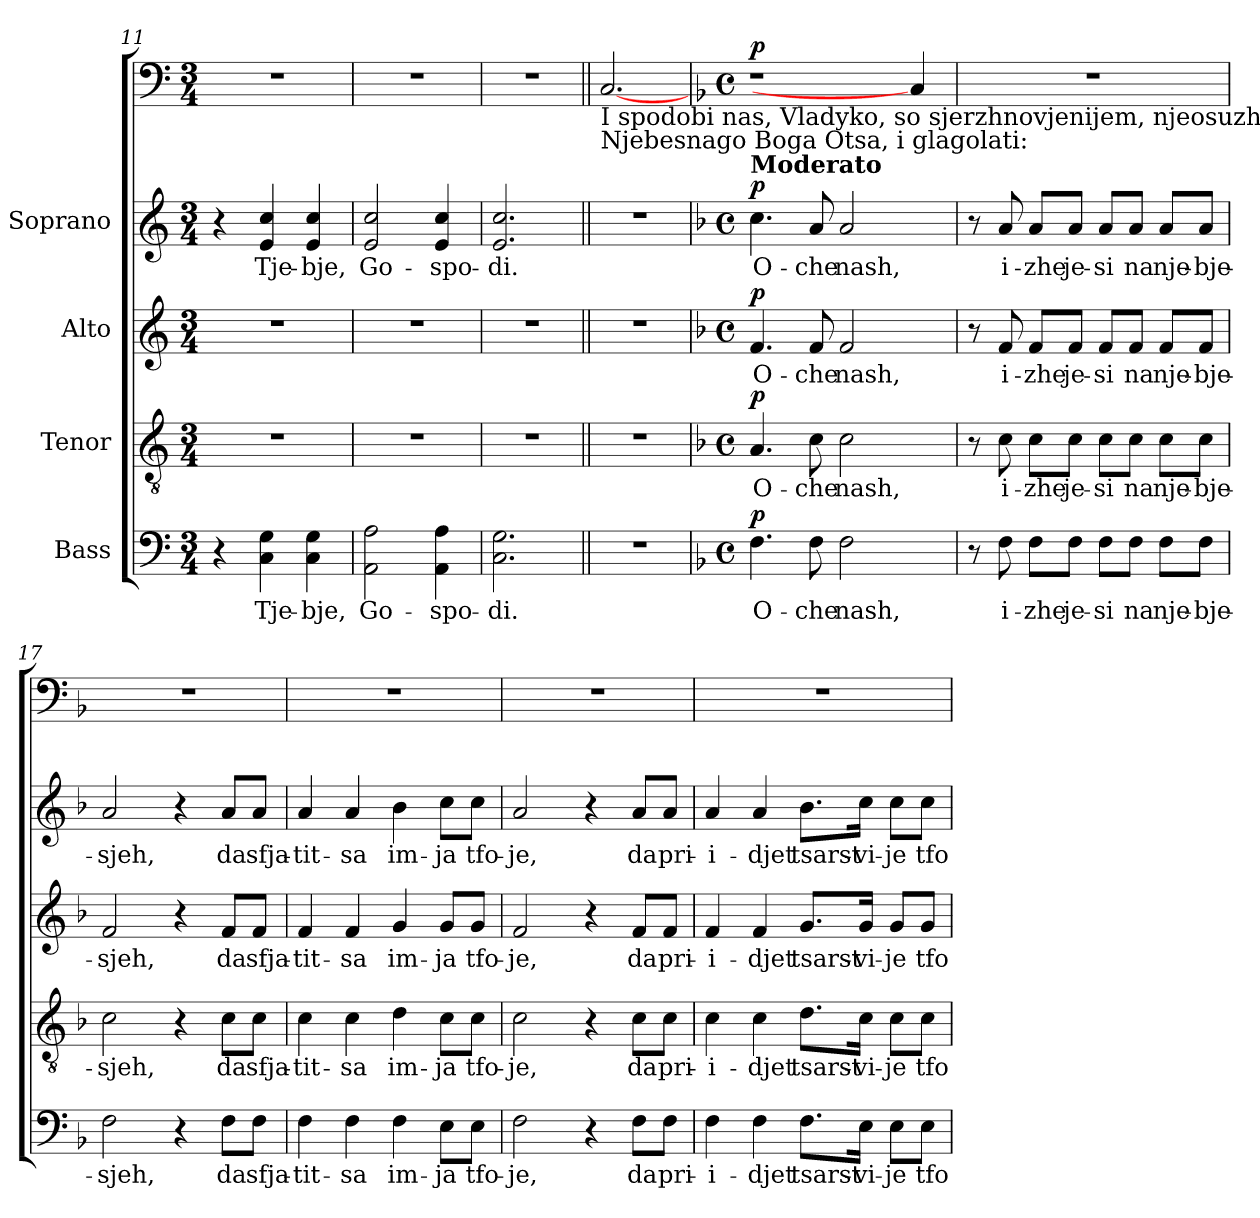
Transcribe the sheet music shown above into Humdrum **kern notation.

**kern	**text	**dynam	**kern	**text	**dynam	**kern	**text	**dynam	**kern	**text	**dynam	**kern	**dynam
*part5	*part5	*part5	*part4	*part4	*part4	*part3	*part3	*part3	*part2	*part2	*part2	*part1	*part1
*staff5	*staff5	*staff5	*staff4	*staff4	*staff4	*staff3	*staff3	*staff3	*staff2	*staff2	*staff2	*staff1	*staff1
*I"Bass	*	*	*I"Tenor	*	*	*I"Alto	*	*	*I"Soprano	*	*	*	*
!!LO:LB:g=z
*clefF4	*	*	*clefGv2	*	*	*clefG2	*	*	*clefG2	*	*	*clefF4	*
*k[]	*	*	*k[]	*	*	*k[]	*	*	*k[]	*	*	*k[]	*
*C:	*	*	*C:	*	*	*C:	*	*	*C:	*	*	*C:	*
*M3/4	*	*	*M3/4	*	*	*M3/4	*	*	*M3/4	*	*	*M3/4	*
=11	=11	=11	=11	=11	=11	=11	=11	=11	=11	=11	=11	=11	=11
4r	.	.	2.r	.	.	2.r	.	.	4r	.	.	2.r	.
4C\ 4G\	Tje-	.	.	.	.	.	.	.	4e/ 4cc/	Tje-	.	.	.
4C\ 4G\	-bje,	.	.	.	.	.	.	.	4e/ 4cc/	-bje,	.	.	.
=12	=12	=12	=12	=12	=12	=12	=12	=12	=12	=12	=12	=12	=12
2AA\ 2A\	Go-	.	2.r	.	.	2.r	.	.	2e/ 2cc/	Go-	.	2.r	.
4AA\ 4A\	-spo-	.	.	.	.	.	.	.	4e/ 4cc/	-spo-	.	.	.
=13	=13	=13	=13	=13	=13	=13	=13	=13	=13	=13	=13	=13	=13
2.C\ 2.G\	-di.	.	2.r	.	.	2.r	.	.	2.e/ 2.cc/	-di.	.	2.r	.
!!LO:LB:g=z
=14||	=14||	=14||	=14||	=14||	=14||	=14||	=14||	=14||	=14||	=14||	=14||	=14||	=14||
!	!	!	!	!	!	!	!	!	!	!	!	!LO:TX:b:t=I spodobi nas, Vladyko, so sjerzhnovjenijem, njeosuzhdjenno smjeti prizivati Tjebje, \nNjebesnago Boga Otsa, i glagolati&colon;	!
2.r	.	.	2.r	.	.	2.r	.	.	2.r	.	.	[2.C	.
!!LO:LB:g=z
=15	=15	=15	=15	=15	=15	=15	=15	=15	=15	=15	=15	=15	=15
*k[b-]	*	*	*k[b-]	*	*	*k[b-]	*	*	*k[b-]	*	*	*k[b-]	*
*F:	*	*	*F:	*	*	*F:	*	*	*F:	*	*	*F:	*
*M4/4	*	*	*M4/4	*	*	*M4/4	*	*	*M4/4	*	*	*M4/4	*
*met(c)	*	*	*met(c)	*	*	*met(c)	*	*	*met(c)	*	*	*met(c)	*
!	!	!	!	!	!	!	!	!	!LO:TX:a:B:t=Moderato	!	!	!	!
!	!	!LO:DY:a	!	!	!LO:DY:a	!	!	!LO:DY:a	!	!	!LO:DY:a	!	!LO:DY:a
4.F\	O-	p	4.A/	O-	p	4.f/	O-	p	4.cc\	O-	p	1r	p
8F\	-che	.	8c\	-che	.	8f/	-che	.	8a/	-che	.	.	.
2F\	nash,	.	2c\	nash,	.	2f/	nash,	.	2a/	nash,	.	.	.
4ryy	.	.	4ryy	.	.	4ryy	.	.	4ryy	.	.	4C]	.
=16	=16	=16	=16	=16	=16	=16	=16	=16	=16	=16	=16	=16	=16
8r	.	.	8r	.	.	8r	.	.	8r	.	.	1r	.
8F\	i-	.	8c\	i-	.	8f/	i-	.	8a/	i-	.	.	.
8F\L	-zhe	.	8c\L	-zhe	.	8f/L	-zhe	.	8a/L	-zhe	.	.	.
8F\J	je-	.	8c\J	je-	.	8f/J	je-	.	8a/J	je-	.	.	.
8F\L	-si	.	8c\L	-si	.	8f/L	-si	.	8a/L	-si	.	.	.
8F\J	na	.	8c\J	na	.	8f/J	na	.	8a/J	na	.	.	.
8F\L	nje-	.	8c\L	nje-	.	8f/L	nje-	.	8a/L	nje-	.	.	.
8F\J	-bje-	.	8c\J	-bje-	.	8f/J	-bje-	.	8a/J	-bje-	.	.	.
=17	=17	=17	=17	=17	=17	=17	=17	=17	=17	=17	=17	=17	=17
2F\	-sjeh,	.	2c\	-sjeh,	.	2f/	-sjeh,	.	2a/	-sjeh,	.	1r	.
4r	.	.	4r	.	.	4r	.	.	4r	.	.	.	.
8F\L	da	.	8c\L	da	.	8f/L	da	.	8a/L	da	.	.	.
8F\J	sfja-	.	8c\J	sfja-	.	8f/J	sfja-	.	8a/J	sfja-	.	.	.
=18	=18	=18	=18	=18	=18	=18	=18	=18	=18	=18	=18	=18	=18
4F\	-tit-	.	4c\	-tit-	.	4f/	-tit-	.	4a/	-tit-	.	1r	.
4F\	-sa	.	4c\	-sa	.	4f/	-sa	.	4a/	-sa	.	.	.
4F\	im-	.	4d\	im-	.	4g/	im-	.	4b-\	im-	.	.	.
8E\L	-ja	.	8c\L	-ja	.	8g/L	-ja	.	8cc\L	-ja	.	.	.
8E\J	tfo-	.	8c\J	tfo-	.	8g/J	tfo-	.	8cc\J	tfo-	.	.	.
!!LO:LB:g=z
=19	=19	=19	=19	=19	=19	=19	=19	=19	=19	=19	=19	=19	=19
2F\	-je,	.	2c\	-je,	.	2f/	-je,	.	2a/	-je,	.	1r	.
4r	.	.	4r	.	.	4r	.	.	4r	.	.	.	.
8F\L	da	.	8c\L	da	.	8f/L	da	.	8a/L	da	.	.	.
8F\J	pri-	.	8c\J	pri-	.	8f/J	pri-	.	8a/J	pri-	.	.	.
=20	=20	=20	=20	=20	=20	=20	=20	=20	=20	=20	=20	=20	=20
4F\	-i-	.	4c\	-i-	.	4f/	-i-	.	4a/	-i-	.	1r	.
4F\	-djet	.	4c\	-djet	.	4f/	-djet	.	4a/	-djet	.	.	.
8.F\L	tsarst-	.	8.d\L	tsarst-	.	8.g/L	tsarst-	.	8.b-\L	tsarst-	.	.	.
16E\Jk	-vi-	.	16c\Jk	-vi-	.	16g/Jk	-vi-	.	16cc\Jk	-vi-	.	.	.
8E\L	-je	.	8c\L	-je	.	8g/L	-je	.	8cc\L	-je	.	.	.
8E\J	tfo-	.	8c\J	tfo-	.	8g/J	tfo-	.	8cc\J	tfo-	.	.	.
=	=	=	=	=	=	=	=	=	=	=	=	=	=
*-	*-	*-	*-	*-	*-	*-	*-	*-	*-	*-	*-	*-	*-
